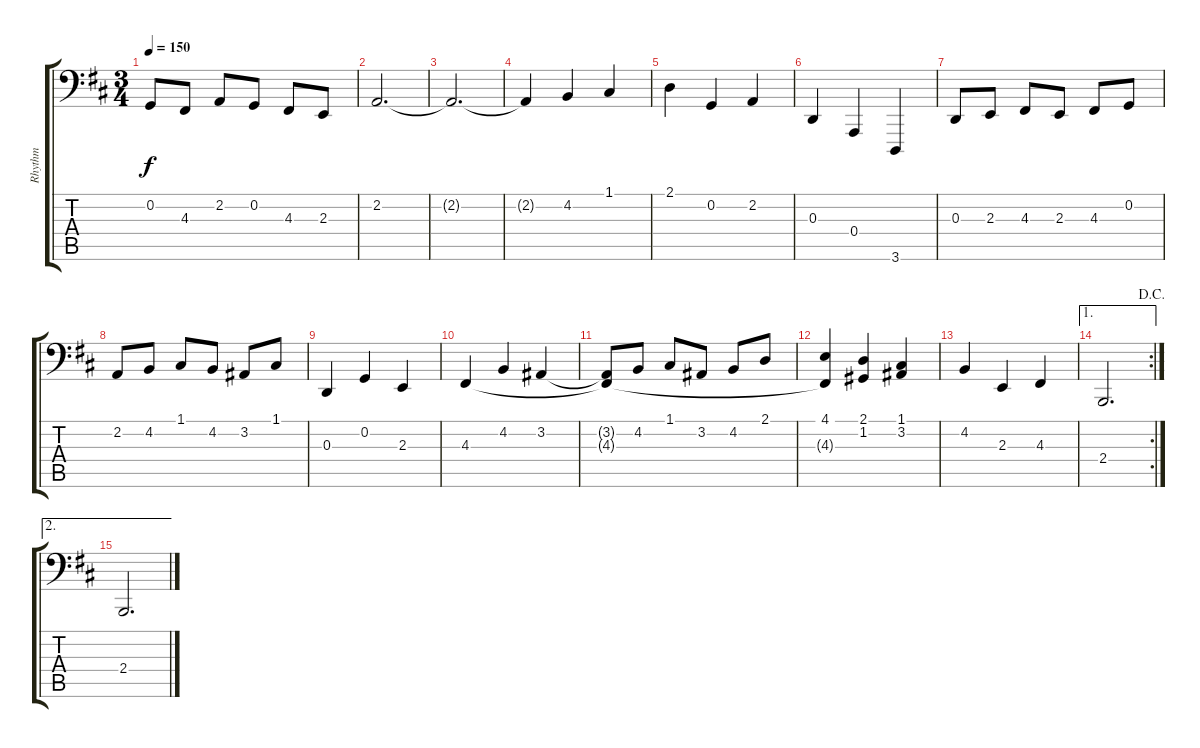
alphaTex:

\track ("Rhythm" "Rhythm") {instrument acousticgrandpiano}
\staff {score tabs}
\tuning (C3 G2 D2 A1 E1 B0) {hide}
\ts (3 4)
\tempo 150
\clef f4
\ks d
0.2.8{dy f} 4.3.8 2.2.8 0.2.8 4.3.8 2.3.8 |
2.2.2{d} |
2.2{t}.2{d} |
2.2{t}.4 4.2.4 1.1.4 |
2.1.4 0.2.4 2.2.4 |
0.3.4 0.4.4 3.6.4 |
0.3.8 2.3.8 4.3.8 2.3.8 4.3.8 0.2.8 |
2.2.8 4.2.8 1.1.8 4.2.8 3.2.8 1.1.8 |
0.3.4 0.2.4 2.3.4 |
4.3.4 4.2.4 3.2.4 |
(3.2{t} 4.3{t}).8 4.2.8 1.1.8 3.2.8 4.2.8 2.1.8 |
(4.1 4.3{t}).4 (2.1 1.2).4 (1.1 3.2).4 |
4.2.4 2.3.4 4.3.4 |
\ae 1
\rc 2
\jump dacapo
2.4.2{d} |
\ae 2
2.4.2{d}
